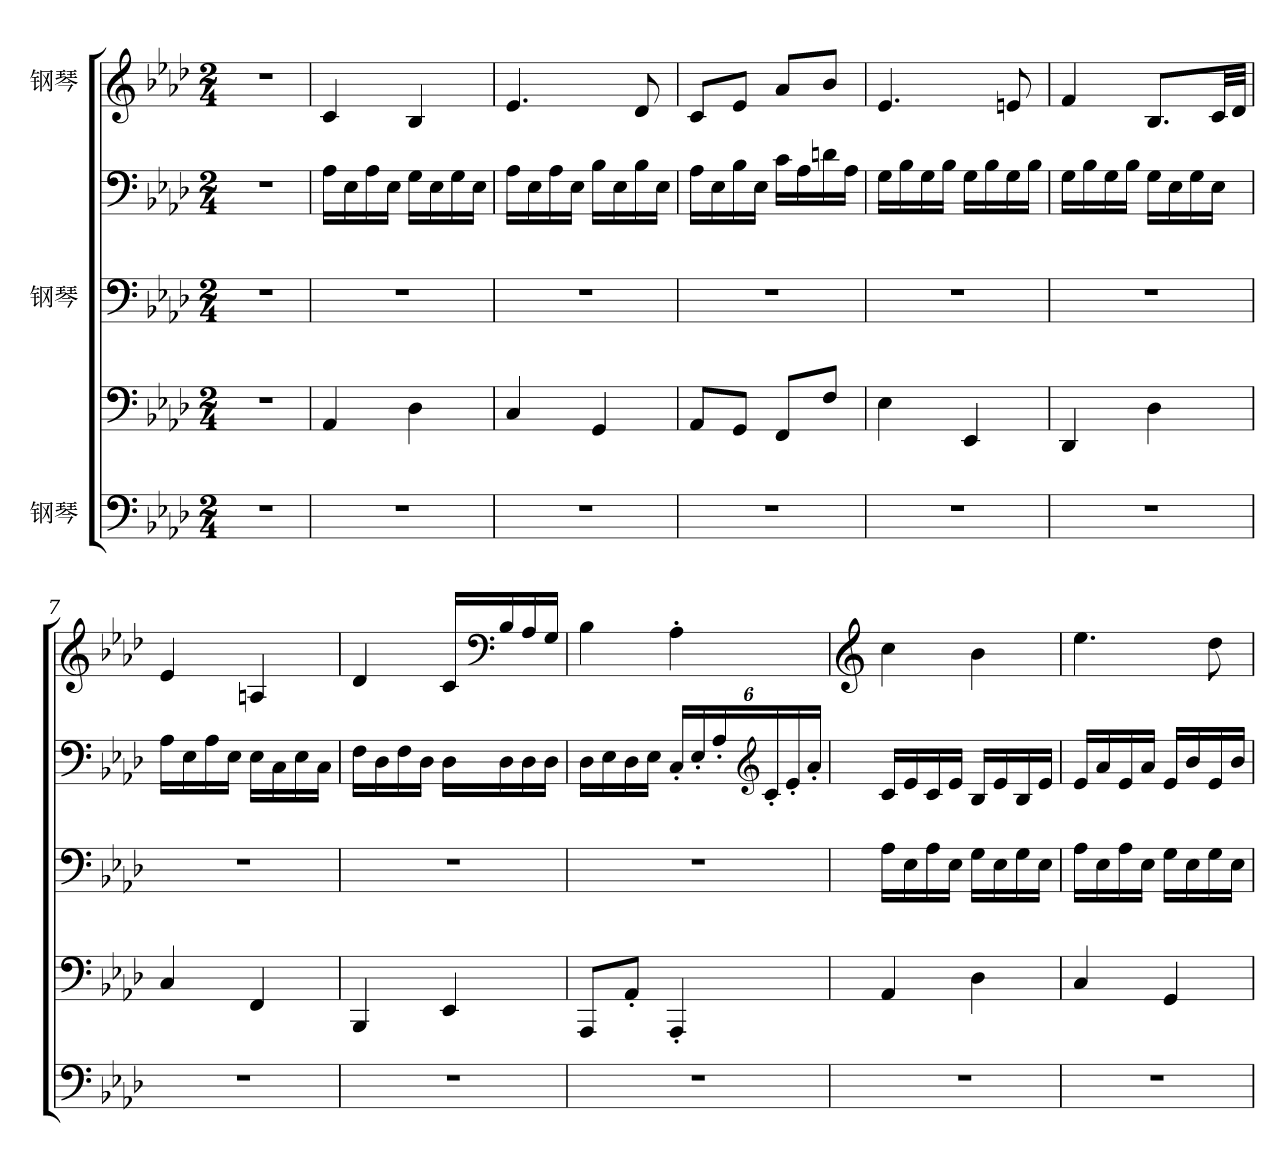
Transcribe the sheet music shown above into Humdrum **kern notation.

**kern	**kern	**kern	**kern	**kern
*part3	*part3	*part2	*part2	*part1
*staff5	*staff4	*staff3	*staff2	*staff1
*I"钢琴	*	*I"钢琴	*	*I"钢琴
*clefF4	*clefF4	*clefF4	*clefF4	*clefG2
*k[b-e-a-d-]	*k[b-e-a-d-]	*k[b-e-a-d-]	*k[b-e-a-d-]	*k[b-e-a-d-]
*M2/4	*M2/4	*M2/4	*M2/4	*M2/4
*MM66	*MM66	*MM66	*MM66	*MM66
=1	=1	=1	=1	=1
2r	2r	2r	2r	2r
=2	=2	=2	=2	=2
*	*	*	*	*MM33
2r	4AA-/	2r	16A-\LL	4c/
.	.	.	16E-\	.
.	.	.	16A-\	.
.	.	.	16E-\JJ	.
.	4D-\	.	16G\LL	4B-/
.	.	.	16E-\	.
.	.	.	16G\	.
.	.	.	16E-\JJ	.
=3	=3	=3	=3	=3
2r	4C/	2r	16A-\LL	4.e-/
.	.	.	16E-\	.
.	.	.	16A-\	.
.	.	.	16E-\JJ	.
.	4GG/	.	16B-\LL	.
.	.	.	16E-\	.
.	.	.	16B-\	8d-/
.	.	.	16E-\JJ	.
=4	=4	=4	=4	=4
2r	8AA-/L	2r	16A-\LL	8c/L
.	.	.	16E-\	.
.	8GG/J	.	16B-\	8e-/J
.	.	.	16E-\JJ	.
.	8FF/L	.	16c\LL	8a-/L
.	.	.	16A-\	.
*	*	*	*	*MM31
.	8F/J	.	16dn\	8b-/J
.	.	.	16A-\JJ	.
=5	=5	=5	=5	=5
*	*	*	*	*MM31
2r	4E-\	2r	16G\LL	4.e-/
.	.	.	16B-\	.
.	.	.	16G\	.
.	.	.	16B-\JJ	.
.	4EE-/	.	16G\LL	.
.	.	.	16B-\	.
.	.	.	16G\	8en/
.	.	.	16B-\JJ	.
!!LO:LB:g=z
=6	=6	=6	=6	=6
2r	4DD-/	2r	16G\LL	4f/
.	.	.	16B-\	.
.	.	.	16G\	.
.	.	.	16B-\JJ	.
.	4D-\	.	16G\LL	8.B-/L
.	.	.	16E-\	.
.	.	.	16G\	.
.	.	.	16E-\JJ	32c/LL
.	.	.	.	32d-/JJJ
=7	=7	=7	=7	=7
2r	4C/	2r	16A-\LL	4e-/
.	.	.	16E-\	.
.	.	.	16A-\	.
.	.	.	16E-\JJ	.
.	4FF/	.	16E-\LL	4An/
.	.	.	16C\	.
.	.	.	16E-\	.
.	.	.	16C\JJ	.
=8	=8	=8	=8	=8
2r	4BBB-/	2r	16F\LL	4d-/
.	.	.	16D-\	.
.	.	.	16F\	.
.	.	.	16D-\JJ	.
.	4EE-/	.	16D-\LL	16c/LL
*	*	*	*	*clefF4
*	*	*	*	*MM31
.	.	.	16D-\	16B-/
.	.	.	16D-\	16A-/
*	*	*	*	*MM29
.	.	.	16D-\JJ	16G/JJ
=9	=9	=9	=9	=9
2r	8AAA-/L	2r	16D-\LL	4B-\
.	.	.	16E-\	.
.	8AA-'/J	.	16D-\	.
.	.	.	16E-\JJ	.
*	*	*	*Xbrackettup	*
.	4AAA-'/	.	24C'/LL	4A-'\
.	.	.	24E-'/	.
.	.	.	24A-'/	.
*	*	*	*clefG2	*
.	.	.	24c'/	.
.	.	.	24e-'/	.
.	.	.	24a-'/JJ	.
!!LO:PB:g=z
=10	=10	=10	=10	=10
*	*	*	*	*clefG2
*	*	*	*	*MM33
2r	4AA-/	16A-\LL	16c/LL	4cc\
.	.	16E-\	16e-/	.
.	.	16A-\	16c/	.
.	.	16E-\JJ	16e-/JJ	.
.	4D-\	16G\LL	16B-/LL	4b-\
.	.	16E-\	16e-/	.
.	.	16G\	16B-/	.
.	.	16E-\JJ	16e-/JJ	.
=11	=11	=11	=11	=11
2r	4C/	16A-\LL	16e-/LL	4.ee-\
.	.	16E-\	16a-/	.
.	.	16A-\	16e-/	.
.	.	16E-\JJ	16a-/JJ	.
.	4GG/	16G\LL	16e-/LL	.
.	.	16E-\	16b-/	.
.	.	16G\	16e-/	8dd-\
.	.	16E-\JJ	16b-/JJ	.
=	=	=	=	=
*-	*-	*-	*-	*-
